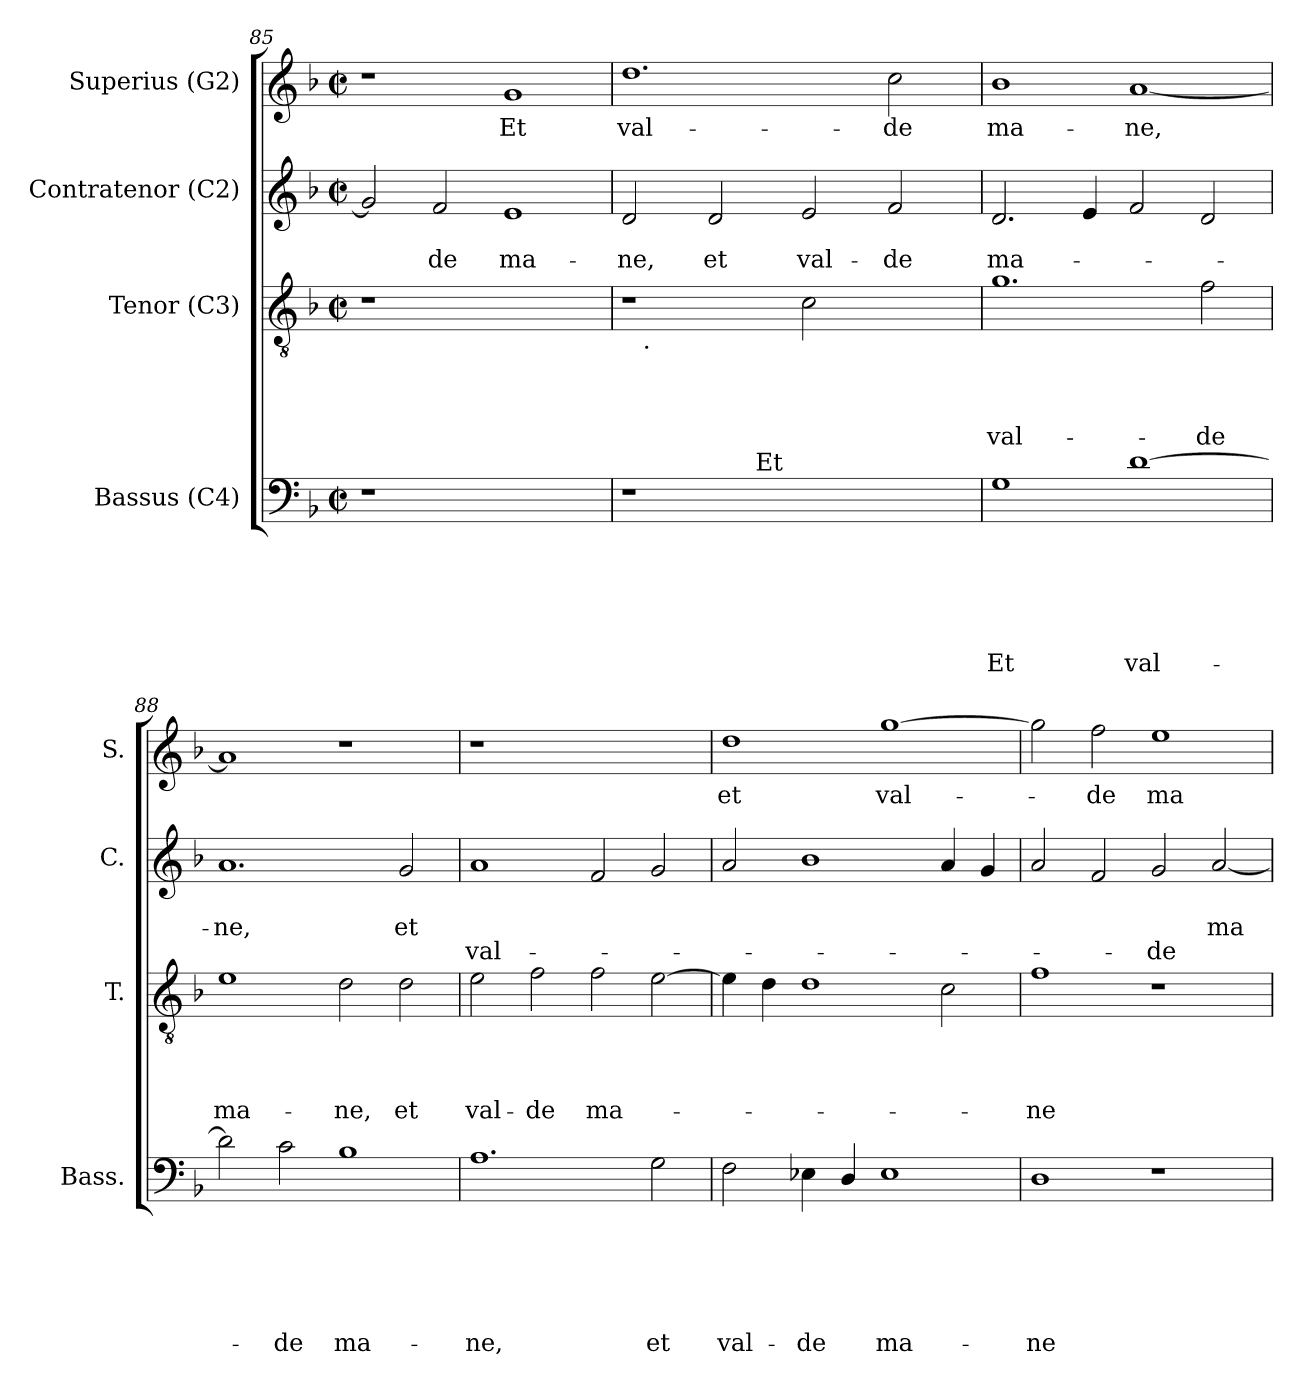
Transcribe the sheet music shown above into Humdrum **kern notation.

**kern	**text	**text	**text	**text	**text	**text	**kern	**text	**text	**text	**text	**kern	**text	**text	**text	**kern	**text
*part4	*part4	*part4	*part4	*part4	*part4	*part4	*part3	*part3	*part3	*part3	*part3	*part2	*part2	*part2	*part2	*part1	*part1
*staff4	*staff4	*staff4	*staff4	*staff4	*staff4	*staff4	*staff3	*staff3	*staff3	*staff3	*staff3	*staff2	*staff2	*staff2	*staff2	*staff1	*staff1
*I"Bassus (C4)	*	*	*	*	*	*	*I"Tenor (C3)	*	*	*	*	*I"Contratenor (C2)	*	*	*	*I"Superius (G2)	*
*I'Bass.	*	*	*	*	*	*	*I'T.	*	*	*	*	*I'C.	*	*	*	*I'S.	*
*clefF4	*	*	*	*	*	*	*clefGv2	*	*	*	*	*clefG2	*	*	*	*clefG2	*
*k[b-]	*	*	*	*	*	*	*k[b-]	*	*	*	*	*k[b-]	*	*	*	*k[b-]	*
*F:	*	*	*	*	*	*	*F:	*	*	*	*	*F:	*	*	*	*F:	*
*M2/2	*	*	*	*	*	*	*M2/2	*	*	*	*	*M2/2	*	*	*	*M2/2	*
*met(c|)	*	*	*	*	*	*	*met(c|)	*	*	*	*	*met(c|)	*	*	*	*met(c|)	*
=85	=85	=85	=85	=85	=85	=85	=85	=85	=85	=85	=85	=85	=85	=85	=85	=85	=85
!LO:N:vis=1	!	!	!	!	!	!	!LO:N:vis=1	!	!	!	!	!	!	!	!	!	!
1r	.	.	.	.	.	.	1r	.	.	.	.	2g/]	.	.	.	1r	.
!	!	!	!	!	!	!	!	!	!	!	!	!	!	!LO:LY:b	!	!	!
.	.	.	.	.	.	.	.	.	.	.	.	2f/	.	-de	.	.	.
!	!	!	!	!	!	!	!	!	!	!	!	!	!	!LO:LY:b	!	!	!LO:LY:b
1ryy	.	.	.	.	.	.	1ryy	.	.	.	.	1e	.	ma-	.	1g	Et
=86	=86	=86	=86	=86	=86	=86	=86	=86	=86	=86	=86	=86	=86	=86	=86	=86	=86
!	!	!	!	!	!	!	!	!	!	!	!	!	!	!LO:LY:b	!	!	!LO:LY:b
*^	*	*	*	*	*	*	*^	*	*	*	*	*	*	*	*	*	*
1r	2.ryy	.	.	.	.	.	.	1r	16ryy	.	.	.	.	2d/	.	-ne,	.	1.dd	val-
!	!	!	!	!	!	!	!	!	!LO:TX:b:t=.	!	!	!	!	!	!	!	!	!	!
.	.	.	.	.	.	.	.	.	1ryy	.	.	.	.	.	.	.	.	.	.
!	!	!	!	!	!	!	!	!	!	!	!	!	!	!	!	!LO:LY:b	!	!	!
.	.	.	.	.	.	.	.	.	.	.	.	.	.	2d/	.	et	.	.	.
!	!LO:TX:a:t=Et	!	!	!	!	!	!	!	!	!	!	!	!	!	!	!	!	!	!
.	1ryy	.	.	.	.	.	.	.	.	.	.	.	.	.	.	.	.	.	.
!	!	!	!	!	!	!	!	!	!	!	!	!	!	!	!	!LO:LY:b	!	!	!
1ryy	.	.	.	.	.	.	.	2c\	.	.	.	.	.	2e/	.	val-	.	.	.
.	.	.	.	.	.	.	.	.	2...ryy	.	.	.	.	.	.	.	.	.	.
!	!	!	!	!	!	!	!	!	!	!	!	!	!	!	!	!LO:LY:b	!	!	!LO:LY:b
.	.	.	.	.	.	.	.	2ryy	.	.	.	.	.	2f/	.	-de	.	2cc\	-de
.	4ryy	.	.	.	.	.	.	.	.	.	.	.	.	.	.	.	.	.	.
=87	=87	=87	=87	=87	=87	=87	=87	=87	=87	=87	=87	=87	=87	=87	=87	=87	=87	=87	=87
!	!	!	!	!	!	!	!LO:LY:b	!	!	!	!	!	!LO:LY:b	!	!	!LO:LY:b	!	!	!LO:LY:b
*v	*v	*	*	*	*	*	*	*	*	*	*	*	*	*	*	*	*	*	*
*	*	*	*	*	*	*	*v	*v	*	*	*	*	*	*	*	*	*	*
1G	.	.	.	.	.	Et	1.g	.	.	.	val-	2.d/	.	ma-	.	1b-	ma-
.	.	.	.	.	.	.	.	.	.	.	.	4e/	.	.	.	.	.
!	!	!	!	!	!	!LO:LY:b	!	!	!	!	!	!	!	!	!	!	!LO:LY:b
[>1d	.	.	.	.	.	val-	.	.	.	.	.	2f/	.	.	.	[<1a	-ne,
!	!	!	!	!	!	!	!	!	!	!	!LO:LY:b	!	!	!	!	!	!
.	.	.	.	.	.	.	2f\	.	.	.	-de	2d/	.	.	.	.	.
=88	=88	=88	=88	=88	=88	=88	=88	=88	=88	=88	=88	=88	=88	=88	=88	=88	=88
!	!	!	!	!	!	!	!	!	!	!	!LO:LY:b	!	!	!LO:LY:b	!	!	!
2d\]	.	.	.	.	.	.	1e	.	.	.	ma-	1.a	.	-ne,	.	1a]	.
!	!	!	!	!	!	!LO:LY:b	!	!	!	!	!	!	!	!	!	!	!
2c\	.	.	.	.	.	-de	.	.	.	.	.	.	.	.	.	.	.
!	!	!	!	!	!	!LO:LY:b	!	!	!	!	!LO:LY:b	!	!	!	!	!	!
1B-	.	.	.	.	.	ma-	2d\	.	.	.	-ne,	.	.	.	.	1r	.
!	!	!	!	!	!	!	!	!	!	!	!LO:LY:b	!	!	!LO:LY:b	!	!	!
.	.	.	.	.	.	.	2d\	.	.	.	et	2g/	.	et	.	.	.
!!LO:LB:g=z
=89	=89	=89	=89	=89	=89	=89	=89	=89	=89	=89	=89	=89	=89	=89	=89	=89	=89
!	!	!	!	!	!	!LO:LY:b	!	!	!	!	!LO:LY:b	!	!	!	!LO:LY:b	!LO:N:vis=1	!
1.A	.	.	.	.	.	-ne,	2e\	.	.	.	val-	1a	.	.	-val-	1r	.
!	!	!	!	!	!	!	!	!	!	!	!LO:LY:b	!	!	!	!	!	!
.	.	.	.	.	.	.	2f\	.	.	.	-de	.	.	.	.	.	.
!	!	!	!	!	!	!	!	!	!	!	!LO:LY:b	!	!	!	!	!	!
.	.	.	.	.	.	.	2f\	.	.	.	ma-	2f/	.	.	.	1ryy	.
!	!	!	!	!	!	!LO:LY:b	!	!	!	!	!	!	!	!	!	!	!
2G\	.	.	.	.	.	et	[>2e\	.	.	.	.	2g/	.	.	.	.	.
=90	=90	=90	=90	=90	=90	=90	=90	=90	=90	=90	=90	=90	=90	=90	=90	=90	=90
!	!	!	!	!	!	!LO:LY:b	!	!	!	!	!	!	!	!	!	!	!LO:LY:b
2F\	.	.	.	.	.	val-	4e\]	.	.	.	.	2a/	.	.	.	1dd	et
.	.	.	.	.	.	.	4d\	.	.	.	.	.	.	.	.	.	.
!	!	!	!	!	!	!LO:LY:b	!	!	!	!	!	!	!	!	!	!	!
4E-\	.	.	.	.	.	-de	1d	.	.	.	.	1b-	.	.	.	.	.
4D/	.	.	.	.	.	.	.	.	.	.	.	.	.	.	.	.	.
!	!	!	!	!	!	!LO:LY:b	!	!	!	!	!	!	!	!	!	!	!LO:LY:b
1E-	.	.	.	.	.	ma-	.	.	.	.	.	.	.	.	.	[>1gg	val-
.	.	.	.	.	.	.	2c\	.	.	.	.	4a/	.	.	.	.	.
.	.	.	.	.	.	.	.	.	.	.	.	4g/	.	.	.	.	.
=91	=91	=91	=91	=91	=91	=91	=91	=91	=91	=91	=91	=91	=91	=91	=91	=91	=91
!	!	!	!	!	!	!LO:LY:b	!	!	!	!	!LO:LY:b	!	!	!	!	!	!
1D	.	.	.	.	.	-ne	1f	.	.	.	-ne	2a/	.	.	.	2gg\]	.
!	!	!	!	!	!	!	!	!	!	!	!	!	!	!	!	!	!LO:LY:b
.	.	.	.	.	.	.	.	.	.	.	.	2f/	.	.	.	2ff\	-de
!	!	!	!	!	!	!	!	!	!	!	!	!	!	!	!LO:LY:b	!	!LO:LY:b
1r	.	.	.	.	.	.	1r	.	.	.	.	2g/	.	.	-de	1ee	ma-
!	!	!	!	!	!	!	!	!	!	!	!	!	!	!LO:LY:b	!	!	!
.	.	.	.	.	.	.	.	.	.	.	.	[<2a/	.	ma-	.	.	.
=	=	=	=	=	=	=	=	=	=	=	=	=	=	=	=	=	=
*-	*-	*-	*-	*-	*-	*-	*-	*-	*-	*-	*-	*-	*-	*-	*-	*-	*-
